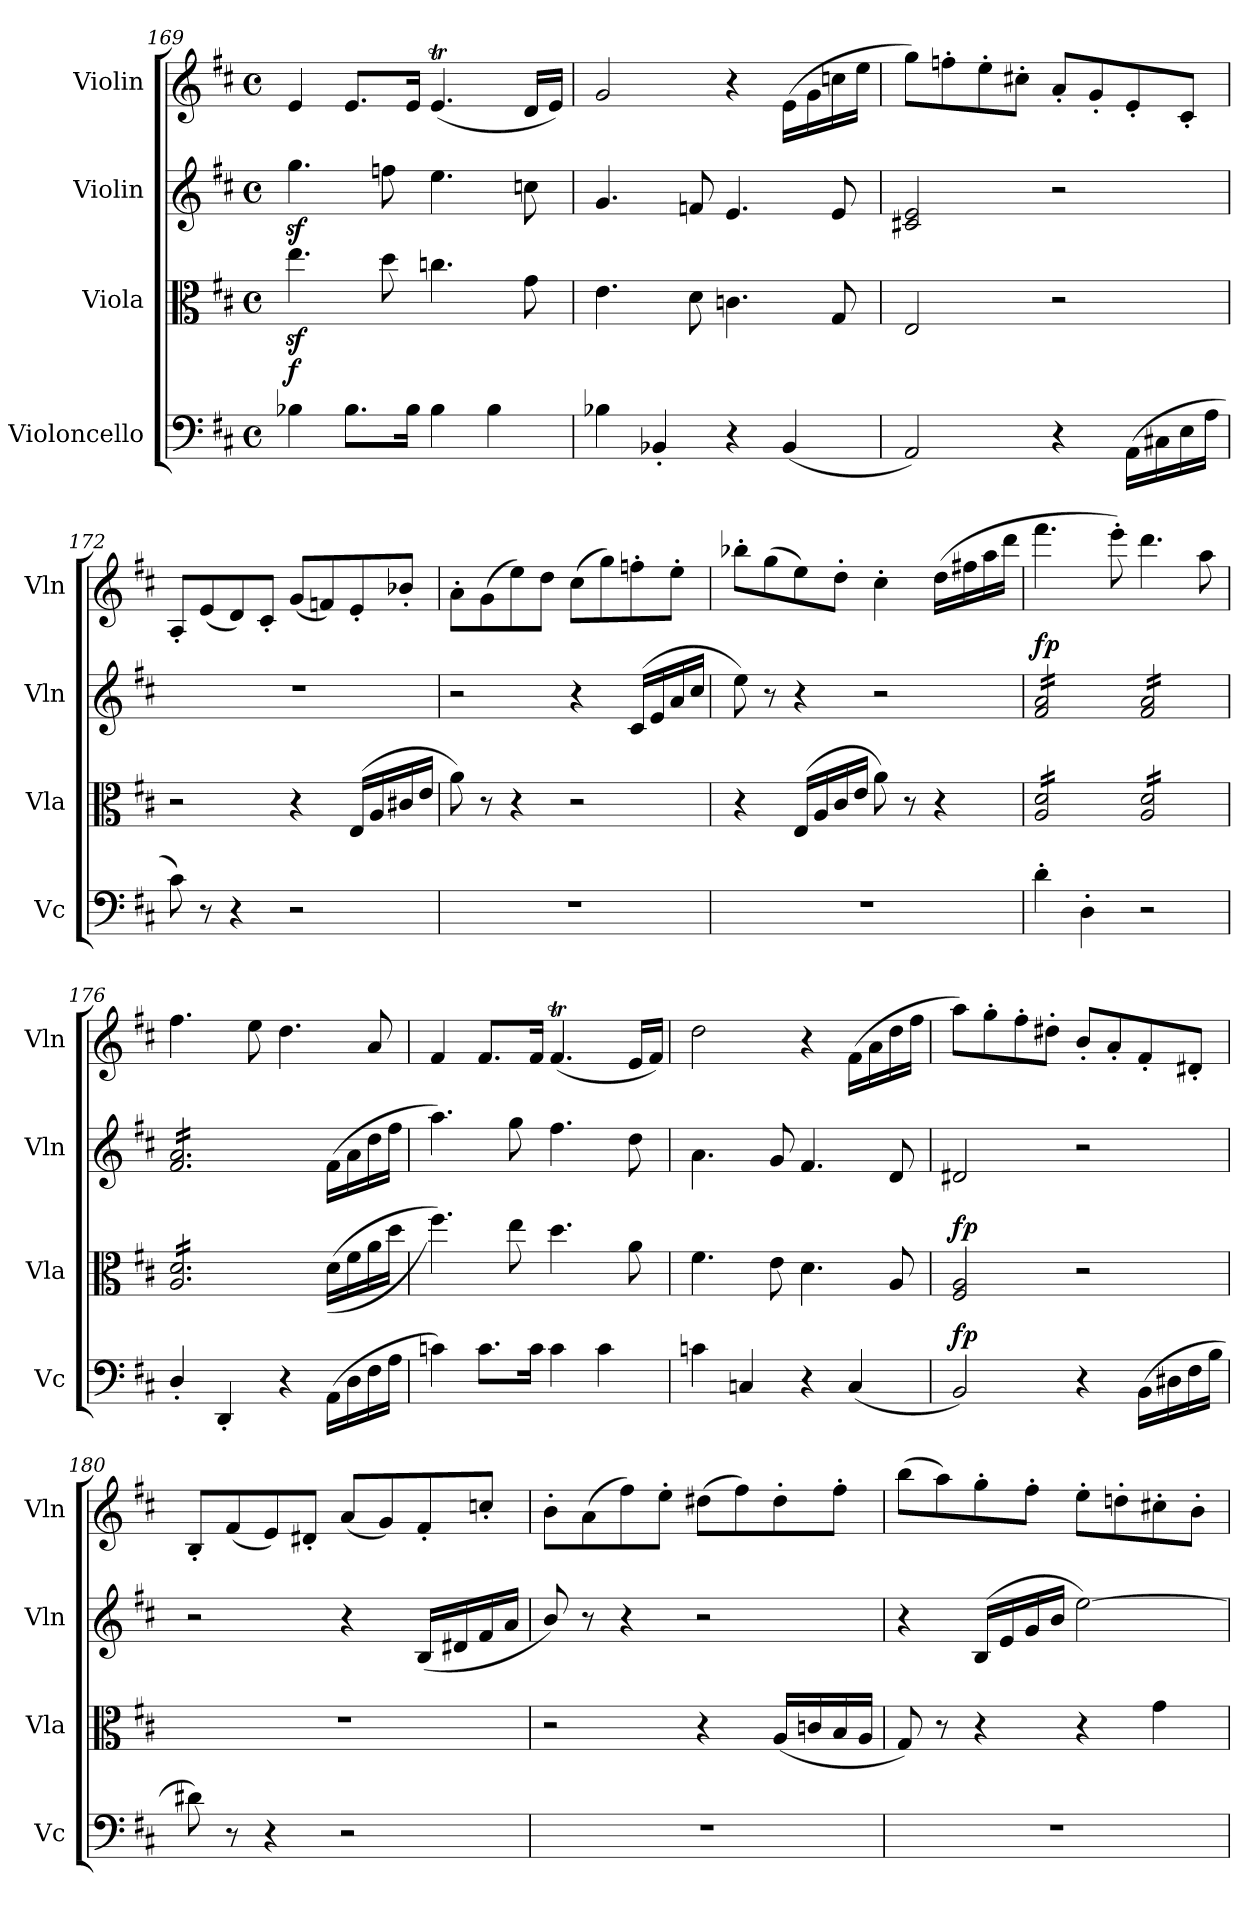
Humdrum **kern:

**kern	**dynam	**kern	**dynam	**kern	**dynam	**kern
*part4	*part4	*part3	*part3	*part2	*part2	*part1
*staff4	*staff4	*staff3	*staff3	*staff2	*staff2	*staff1
*I"Violoncello	*	*I"Viola	*	*I"Violin	*	*I"Violin
*I'Vc	*	*I'Vla	*	*I'Vln	*	*I'Vln
*clefF4	*	*clefC3	*	*clefG2	*	*clefG2
*k[f#c#]	*	*k[f#c#]	*	*k[f#c#]	*	*k[f#c#]
*M4/4	*	*M4/4	*	*M4/4	*	*M4/4
*met(c)	*	*met(c)	*	*met(c)	*	*met(c)
=169	=169	=169	=169	=169	=169	=169
!	!LO:DY:a	!	!	!	!	!
4B-X\	f	4.eez>\	.	4.ggz>\	.	4e/
8.B-\L	.	.	.	.	.	8.e/L
.	.	8dd\	.	8ffn\	.	.
16B-\Jk	.	.	.	.	.	16e/Jk
4B-\	.	4.ccn\	.	4.ee\	.	(4.eT/
4B-\	.	.	.	.	.	.
.	.	8g\	.	8ccn\	.	16d/LL
.	.	.	.	.	.	16e/JJ)
=170	=170	=170	=170	=170	=170	=170
4B-X\	.	4.e\	.	4.g/	.	2g/
4BB-X'/	.	.	.	.	.	.
.	.	8d\	.	8fn/	.	.
4r	.	4.cn\	.	4.e/	.	4r
(4BB-/	.	.	.	.	.	(>16e\LL
.	.	.	.	.	.	16g\
.	.	8G/	.	8e/	.	16ccn\
.	.	.	.	.	.	16ee\JJ
!!LO:LB:g=z
=171	=171	=171	=171	=171	=171	=171
2AA/)	.	2E/	.	2c#X/ 2e/	.	8gg\L)
.	.	.	.	.	.	8ffn'\
.	.	.	.	.	.	8ee'\
.	.	.	.	.	.	8cc#X'\J
4r	.	2r	.	2r	.	8a'/L
.	.	.	.	.	.	8g'/
(>16AA\LL	.	.	.	.	.	8e'/
16C#X\	.	.	.	.	.	.
16E\	.	.	.	.	.	8c#'/J
16A\JJ	.	.	.	.	.	.
=172	=172	=172	=172	=172	=172	=172
8c#\)	.	2r	.	1r	.	8A'/L
8r	.	.	.	.	.	(8e/
4r	.	.	.	.	.	8d/)
.	.	.	.	.	.	8c#'/J
2r	.	4r	.	.	.	(8g/L
.	.	.	.	.	.	8fn/)
.	.	(16E/LL	.	.	.	8e'/
.	.	16A/	.	.	.	.
.	.	16c#X/	.	.	.	8b-X'/J
.	.	16e/JJ	.	.	.	.
=173	=173	=173	=173	=173	=173	=173
1r	.	8a\)	.	2r	.	8a'\L
.	.	8r	.	.	.	(>8g\
.	.	4r	.	.	.	8ee\)
.	.	.	.	.	.	8dd\J
.	.	2r	.	4r	.	(>8cc#\L
.	.	.	.	.	.	8gg\)
.	.	.	.	(16c#/LL	.	8ffn'\
.	.	.	.	16e/	.	.
.	.	.	.	16a/	.	8ee'\J
.	.	.	.	16cc#/JJ	.	.
=174	=174	=174	=174	=174	=174	=174
1r	.	4r	.	8ee\)	.	8bb-X'\L
.	.	.	.	8r	.	(>8gg\
.	.	(>16E/LL	.	4r	.	8ee\)
.	.	16A/	.	.	.	.
.	.	16c#/	.	.	.	8dd'\J
.	.	16e/JJ	.	.	.	.
.	.	8a\)	.	2r	.	4cc#'\
.	.	8r	.	.	.	.
.	.	4r	.	.	.	(>16dd\LL
.	.	.	.	.	.	16ff#X\
.	.	.	.	.	.	16aa\
.	.	.	.	.	.	16ddd\JJ
=175	=175	=175	=175	=175	=175	=175
!	!	!	!	!	!LO:DY:a	!
*	*	*tremolo	*	*	*	*
*	*	*	*	*tremolo	*	*
4d'\	.	16A/ 16d/LL	.	16f#/ 16a/LL	fp	4.fff#\
.	.	16A/ 16d/	.	16f#/ 16a/	.	.
.	.	16A/ 16d/	.	16f#/ 16a/	.	.
.	.	16A/ 16d/	.	16f#/ 16a/	.	.
4D'\	.	16A/ 16d/	.	16f#/ 16a/	.	.
.	.	16A/ 16d/	.	16f#/ 16a/	.	.
.	.	16A/ 16d/	.	16f#/ 16a/	.	8eee'\)
.	.	16A/ 16d/JJ	.	16f#/ 16a/JJ	.	.
2r	.	16A/ 16d/LL	.	16f#/ 16a/LL	.	4.ddd\
.	.	16A/ 16d/	.	16f#/ 16a/	.	.
.	.	16A/ 16d/	.	16f#/ 16a/	.	.
.	.	16A/ 16d/	.	16f#/ 16a/	.	.
.	.	16A/ 16d/	.	16f#/ 16a/	.	.
.	.	16A/ 16d/	.	16f#/ 16a/	.	.
.	.	16A/ 16d/	.	16f#/ 16a/	.	8aa\
.	.	16A/ 16d/JJ	.	16f#/ 16a/JJ	.	.
=176	=176	=176	=176	=176	=176	=176
4D'/	.	16A/ 16d/LL	.	16f#/ 16a/LL	.	4.ff#\
.	.	16A/ 16d/	.	16f#/ 16a/	.	.
.	.	16A/ 16d/	.	16f#/ 16a/	.	.
.	.	16A/ 16d/	.	16f#/ 16a/	.	.
4DD'/	.	16A/ 16d/	.	16f#/ 16a/	.	.
.	.	16A/ 16d/	.	16f#/ 16a/	.	.
.	.	16A/ 16d/	.	16f#/ 16a/	.	8ee\
.	.	16A/ 16d/	.	16f#/ 16a/	.	.
4r	.	16A/ 16d/	.	16f#/ 16a/	.	4.dd\
.	.	16A/ 16d/	.	16f#/ 16a/	.	.
.	.	16A/ 16d/	.	16f#/ 16a/	.	.
.	.	16A/ 16d/JJ	.	16f#/ 16a/JJ	.	.
*	*	*	*	*Xtremolo	*	*
*	*	*Xtremolo	*	*	*	*
(>16AA\LL	.	(>(>16d\LL	.	(>16f#\LL	.	.
16D\	.	16f#\	.	16a\	.	.
16F#\	.	16a\	.	16dd\	.	8a/
16A\JJ	.	16dd\JJ	.	16ff#\JJ	.	.
!!LO:LB:g=z
=177	=177	=177	=177	=177	=177	=177
4cn\)	.	4.ff#\))	.	4.aa\)	.	4f#/
8.c\L	.	.	.	.	.	8.f#/L
.	.	8ee\	.	8gg\	.	.
16c\Jk	.	.	.	.	.	16f#/Jk
4c\	.	4.dd\	.	4.ff#\	.	(4.f#t/
4c\	.	.	.	.	.	.
.	.	8a\	.	8dd\	.	16e/LL
.	.	.	.	.	.	16f#/JJ)
=178	=178	=178	=178	=178	=178	=178
4cn\	.	4.f#\	.	4.a\	.	2dd\
4Cn/	.	.	.	.	.	.
.	.	8e\	.	8g/	.	.
4r	.	4.d\	.	4.f#/	.	4r
(4C/	.	.	.	.	.	(>16f#\LL
.	.	.	.	.	.	16a\
.	.	8A/	.	8d/	.	16dd\
.	.	.	.	.	.	16ff#\JJ
=179	=179	=179	=179	=179	=179	=179
!	!LO:DY:a	!	!LO:DY:a	!	!	!
2BB/)	fp	2F#/ 2A/	fp	2d#X/	.	8aa\L)
.	.	.	.	.	.	8gg'\
.	.	.	.	.	.	8ff#'\
.	.	.	.	.	.	8dd#X'\J
4r	.	2r	.	2r	.	8b'/L
.	.	.	.	.	.	8a'/
(>16BB\LL	.	.	.	.	.	8f#'/
16D#X\	.	.	.	.	.	.
16F#\	.	.	.	.	.	8d#X'/J
16B\JJ	.	.	.	.	.	.
=180	=180	=180	=180	=180	=180	=180
8d#X\)	.	1r	.	2r	.	8B'/L
8r	.	.	.	.	.	(8f#/
4r	.	.	.	.	.	8e/)
.	.	.	.	.	.	8d#X'/J
2r	.	.	.	4r	.	(8a/L
.	.	.	.	.	.	8g/)
.	.	.	.	(16B/LL	.	8f#'/
.	.	.	.	16d#X/	.	.
.	.	.	.	16f#/	.	8ccn'/J
.	.	.	.	16a/JJ	.	.
=181	=181	=181	=181	=181	=181	=181
1r	.	2r	.	8b/)	.	8b'\L
.	.	.	.	8r	.	(>8a\
.	.	.	.	4r	.	8ff#\)
.	.	.	.	.	.	8ee'\J
.	.	4r	.	2r	.	(>8dd#X\L
.	.	.	.	.	.	8ff#\)
.	.	(16A/LL	.	.	.	8dd#'\
.	.	16cn/	.	.	.	.
.	.	16B/	.	.	.	8ff#'\J
.	.	16A/JJ	.	.	.	.
=182	=182	=182	=182	=182	=182	=182
1r	.	8G/)	.	4r	.	(>8bb\L
.	.	8r	.	.	.	8aa\)
.	.	4r	.	(>16B/LL	.	8gg'\
.	.	.	.	16e/	.	.
.	.	.	.	16g/	.	8ff#'\J
.	.	.	.	16b/JJ	.	.
.	.	4r	.	[2ee\)	.	8ee'\L
.	.	.	.	.	.	8ddn'\
.	.	4g\	.	.	.	8cc#X'\
.	.	.	.	.	.	8b'\J
=	=	=	=	=	=	=
*-	*-	*-	*-	*-	*-	*-
